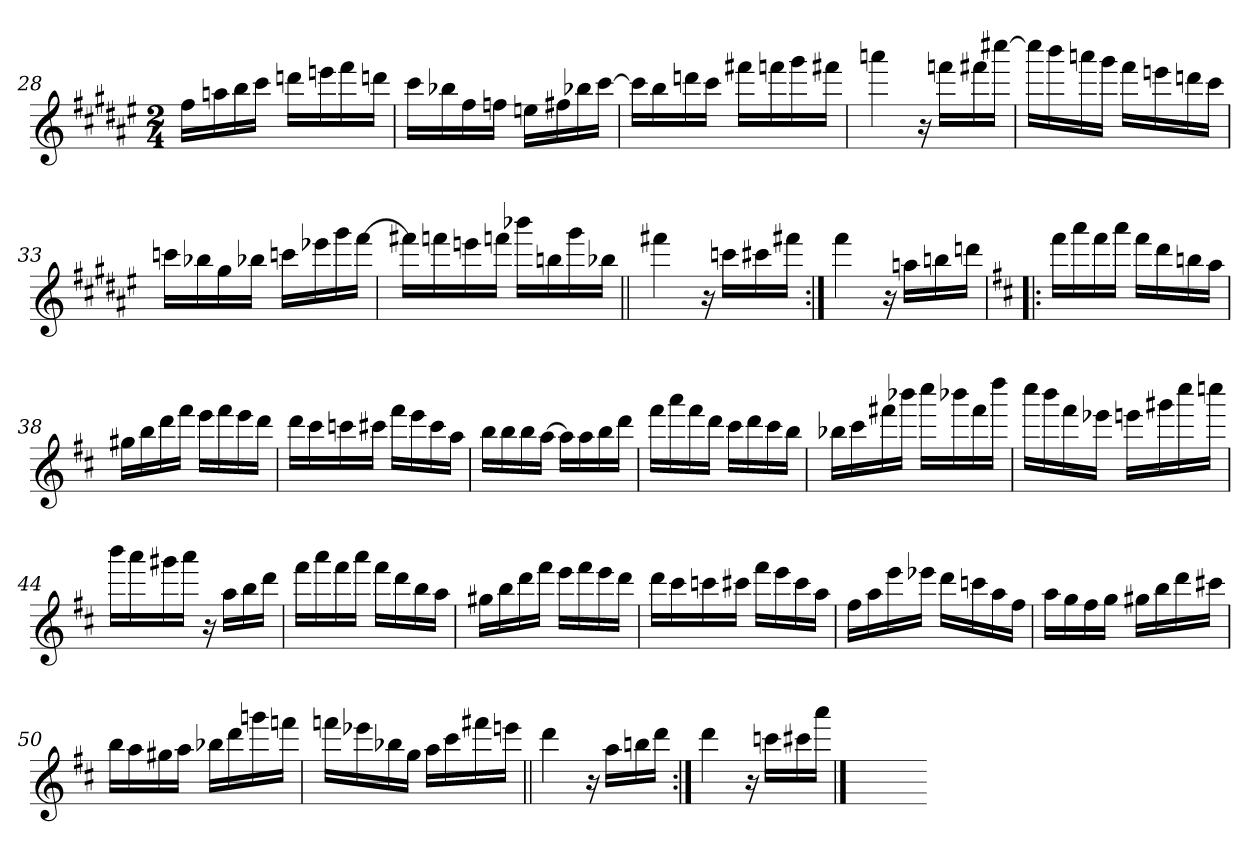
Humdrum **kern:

**kern
*part1
*staff1
*clefG2
*k[f#c#g#d#a#e#]
*F#:
*M2/4
=28
16ff#\LL
16aan\
16bb\
16ccc#\JJ
16dddn\LL
16eeen\
16fff#\
16dddn\JJ
!!LO:LB:g=z
=29
16ccc#\LL
16bb-X\
16ff#\
16ffn\JJ
16een\LL
16ff#X\
16bb-X\
[16ccc#\JJ
=30
16ccc#\LL]
16bb\
16dddn\
16ccc#\JJ
16fff#X\LL
16fffn\
16ggg#\
16fff#X\JJ
=31
4aaan\
16r
16fffn\LL
16fff#X\
[16cccc#X\JJ
=32
16cccc#\LL]
16bbb\
16aaan\
16ggg#\JJ
16fff#\LL
16eeen\
16dddn\
16ccc#\JJ
!!LO:LB:g=z
=33
16cccn\LL
16bb-X\
16gg#\
16bb-X\JJ
16cccn\LL
16eee-X\
16ggg#\
[16fff#\JJ
=34
16fff#X\LL]
16fffn\
16eeen\
16fffn\JJ
16bbb-X\LL
16bbn\
16ggg#\
16bb-X\JJ
=35||
4fff#X\
16r
16cccn\LL
16ccc#X\
16fff#X\JJ
=36:|!
4fff#\
16r
16aan\LL
16bbn\
16dddn\JJ
!!LO:PB:g=z
=37!|:
*k[f#c#]
*D:
16fff#\LL
16aaa\
16fff#\
16aaa\JJ
16fff#\LL
16ddd\
16bbn\
16aa\JJ
=38
16gg#X\LL
16bb\
16ddd\
16fff#\JJ
16eee\LL
16fff#\
16eee\
16ddd\JJ
=39
16ddd\LL
16ccc#\
16cccn\
16ccc#X\JJ
16fff#\LL
16eee\
16ccc#\
16aa\JJ
=40
16bb\LL
16bb\
16bb\
[16aa\JJ
16aa\LL]
16aa\
16bb\
16ddd\JJ
!!LO:LB:g=z
=41
16fff#\LL
16aaa\
16fff#\
16ddd\JJ
16ccc#\LL
16ddd\
16ccc#\
16bb\JJ
=42
16bb-X\LL
16ccc#\
16fff#X\
16bbb-X\JJ
16cccc#\LL
16bbb-X\
16fff#\
16dddd\JJ
=43
16cccc#\LL
16bbb\
16fff#\
16eee-X\JJ
16eeen\LL
16ggg#X\
16cccc#\
16ccccn\JJ
=44
16bbb\LL
16aaa\
16ggg#X\
16aaa\JJ
16r
16aa\LL
16bb\
16ddd\JJ
!!LO:LB:g=z
=45
16fff#\LL
16aaa\
16fff#\
16aaa\JJ
16fff#\LL
16ddd\
16bb\
16aa\JJ
=46
16gg#X\LL
16bb\
16ddd\
16fff#\JJ
16eee\LL
16fff#\
16eee\
16ddd\JJ
=47
16ddd\LL
16ccc#\
16cccn\
16ccc#X\JJ
16fff#\LL
16eee\
16ccc#\
16aa\JJ
=48
16ff#\LL
16aa\
16eee\
16eee-X\JJ
16ddd\LL
16cccn\
16aa\
16ff#\JJ
!!LO:LB:g=z
=49
16aa\LL
16gg\
16ff#\
16gg\JJ
16gg#X\LL
16bb\
16ddd\
16ccc#X\JJ
=50
16bb\LL
16aa\
16gg#X\
16aa\JJ
16bb-X\LL
16ddd\
16gggn\
16fffn\JJ
=51
16fffn\LL
16eee-X\
16bb-X\
16gg\JJ
16aa\LL
16ccc#\
16fff#X\
16eeen\JJ
=52||
4ddd\
16r
16aa\LL
16bbn\
16ddd\JJ
!!LO:LB:g=z
=53:|!
4ddd\
16r
16cccn\LL
16ccc#X\
16aaa\JJ
==54
2ryy
=-
*-
